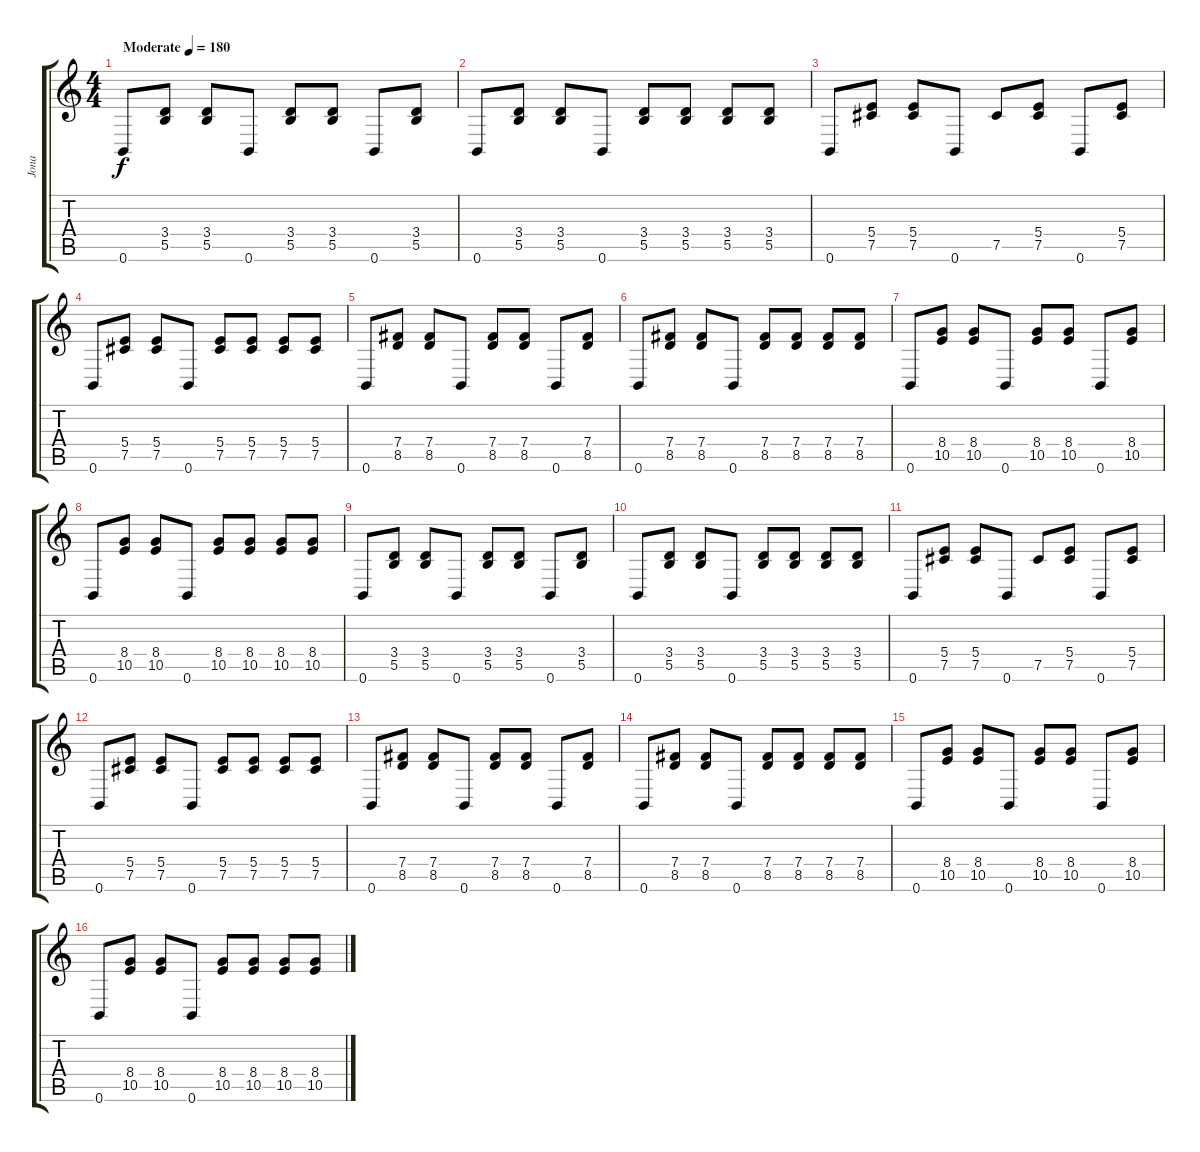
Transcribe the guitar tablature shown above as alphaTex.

\track ("Jona" "Jona") {instrument distortionguitar}
\staff {score tabs}
\tuning (Db4 Ab3 E3 B2 Gb2 B1) {hide}
\ts (4 4)
\tempo (180 "Moderate")
\clef g2
\ks c
0.6.8{dy f instrument distortionguitar} (3.4 5.5).8 (3.4 5.5).8 0.6.8 (3.4 5.5).8 (3.4 5.5).8 0.6.8 (3.4 5.5).8 |
0.6.8 (3.4 5.5).8 (3.4 5.5).8 0.6.8 (3.4 5.5).8 (3.4 5.5).8 (3.4 5.5).8 (3.4 5.5).8 |
0.6.8 (5.4 7.5).8 (5.4 7.5).8 0.6.8 7.5.8 (5.4 7.5).8 0.6.8 (5.4 7.5).8 |
0.6.8 (5.4 7.5).8 (5.4 7.5).8 0.6.8 (5.4 7.5).8 (5.4 7.5).8 (5.4 7.5).8 (5.4 7.5).8 |
0.6.8 (7.4 8.5).8 (7.4 8.5).8 0.6.8 (7.4 8.5).8 (7.4 8.5).8 0.6.8 (7.4 8.5).8 |
0.6.8 (7.4 8.5).8 (7.4 8.5).8 0.6.8 (7.4 8.5).8 (7.4 8.5).8 (7.4 8.5).8 (7.4 8.5).8 |
0.6.8 (8.4 10.5).8 (8.4 10.5).8 0.6.8 (8.4 10.5).8 (8.4 10.5).8 0.6.8 (8.4 10.5).8 |
0.6.8 (8.4 10.5).8 (8.4 10.5).8 0.6.8 (8.4 10.5).8 (8.4 10.5).8 (8.4 10.5).8 (8.4 10.5).8 |
0.6.8 (3.4 5.5).8 (3.4 5.5).8 0.6.8 (3.4 5.5).8 (3.4 5.5).8 0.6.8 (3.4 5.5).8 |
0.6.8 (3.4 5.5).8 (3.4 5.5).8 0.6.8 (3.4 5.5).8 (3.4 5.5).8 (3.4 5.5).8 (3.4 5.5).8 |
0.6.8 (5.4 7.5).8 (5.4 7.5).8 0.6.8 7.5.8 (5.4 7.5).8 0.6.8 (5.4 7.5).8 |
0.6.8 (5.4 7.5).8 (5.4 7.5).8 0.6.8 (5.4 7.5).8 (5.4 7.5).8 (5.4 7.5).8 (5.4 7.5).8 |
0.6.8 (7.4 8.5).8 (7.4 8.5).8 0.6.8 (7.4 8.5).8 (7.4 8.5).8 0.6.8 (7.4 8.5).8 |
0.6.8 (7.4 8.5).8 (7.4 8.5).8 0.6.8 (7.4 8.5).8 (7.4 8.5).8 (7.4 8.5).8 (7.4 8.5).8 |
0.6.8 (8.4 10.5).8 (8.4 10.5).8 0.6.8 (8.4 10.5).8 (8.4 10.5).8 0.6.8 (8.4 10.5).8 |
0.6.8 (8.4 10.5).8 (8.4 10.5).8 0.6.8 (8.4 10.5).8 (8.4 10.5).8 (8.4 10.5).8 (8.4 10.5).8
